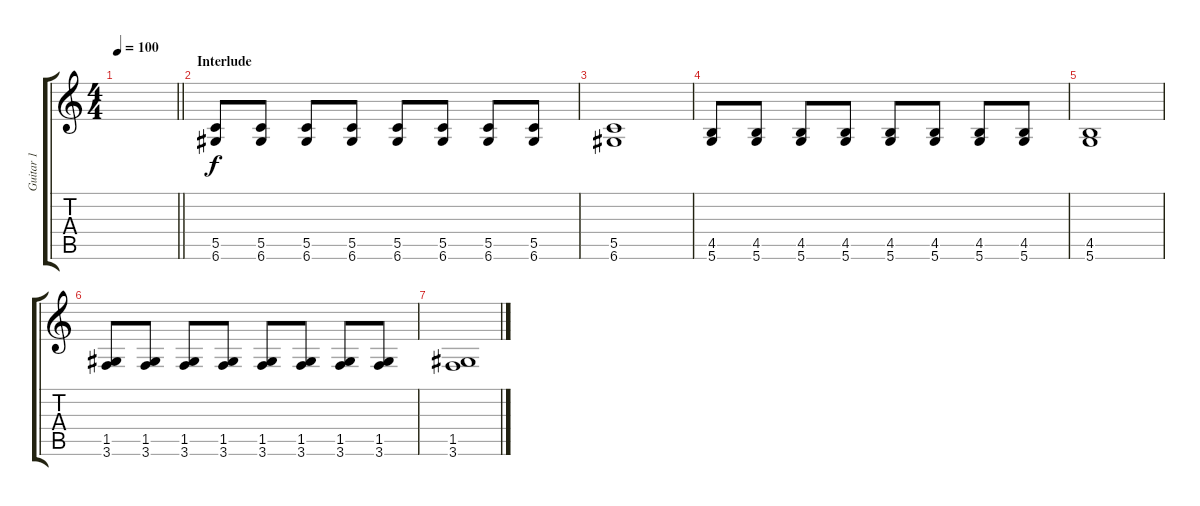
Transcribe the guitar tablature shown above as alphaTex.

\track ("Guitar 1" "Guitar 1") {instrument distortionguitar}
\staff {score tabs}
\tuning (D4 A3 F3 C3 G2 D2) {hide}
\ts (4 4)
\tempo 100
\clef g2
\barLineRight lightlight
\ks c
|
\section ("" "Interlude")
(5.5 6.6).8{volume 10} (5.5 6.6).8 (5.5 6.6).8 (5.5 6.6).8 (5.5 6.6).8 (5.5 6.6).8 (5.5 6.6).8 (5.5 6.6).8 |
(5.5 6.6).1 |
(4.5 5.6).8 (4.5 5.6).8 (4.5 5.6).8 (4.5 5.6).8 (4.5 5.6).8 (4.5 5.6).8 (4.5 5.6).8 (4.5 5.6).8 |
(4.5 5.6).1 |
(1.5 3.6).8 (1.5 3.6).8 (1.5 3.6).8 (1.5 3.6).8 (1.5 3.6).8 (1.5 3.6).8 (1.5 3.6).8 (1.5 3.6).8 |
(1.5 3.6).1
